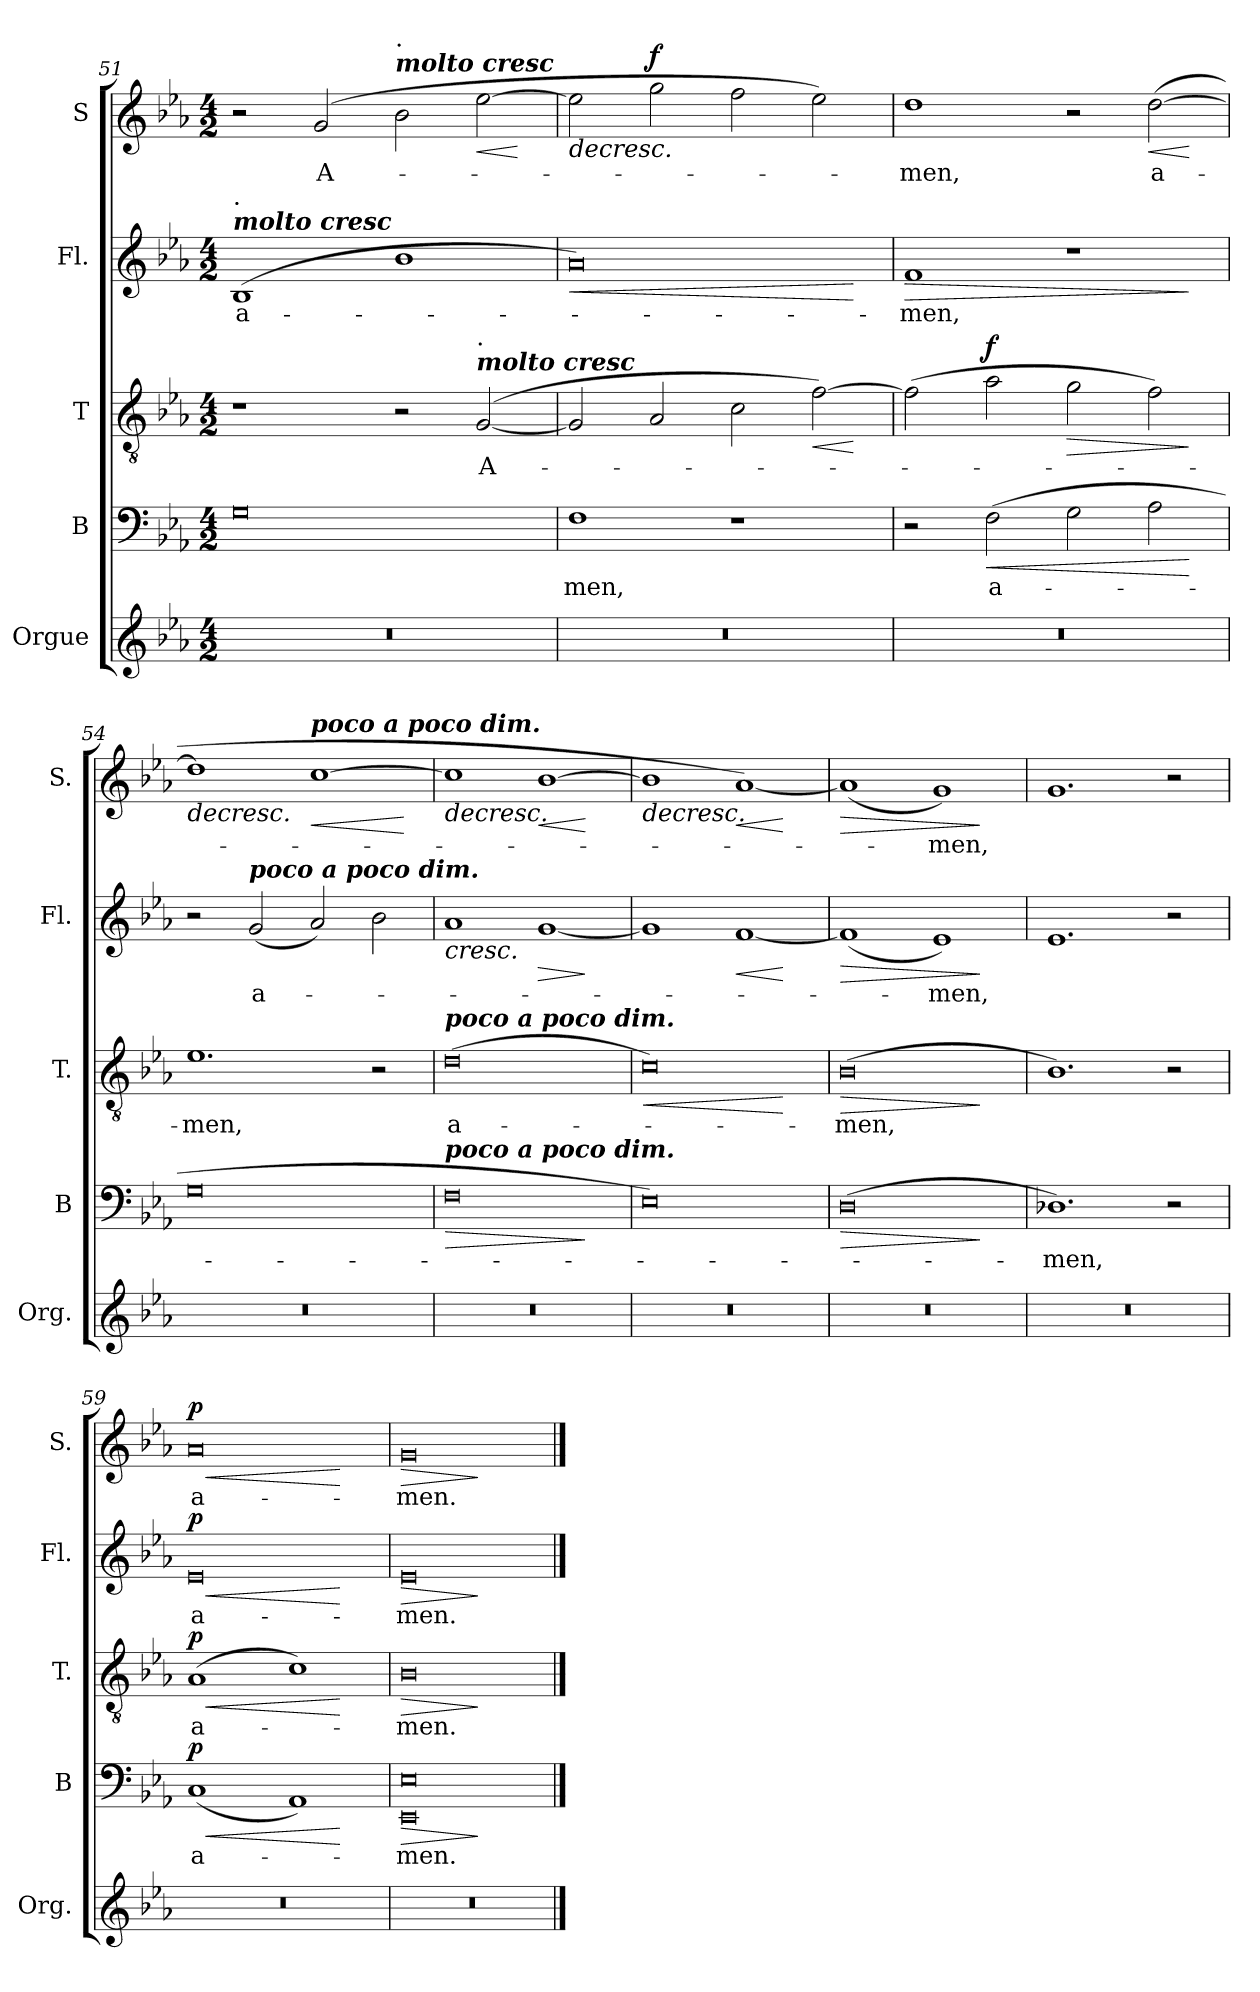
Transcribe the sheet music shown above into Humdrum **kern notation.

**kern	**kern	**text	**dynam	**kern	**text	**dynam	**kern	**text	**dynam	**kern	**text	**dynam
*part5	*part4	*part4	*part4	*part3	*part3	*part3	*part2	*part2	*part2	*part1	*part1	*part1
*staff5	*staff4	*staff4	*staff4	*staff3	*staff3	*staff3	*staff2	*staff2	*staff2	*staff1	*staff1	*staff1
*I"Orgue	*I"B	*	*	*I"T	*	*	*I"Fl.	*	*	*I"S	*	*
*I'Org.	*I'B	*	*	*I'T.	*	*	*I'Fl.	*	*	*I'S.	*	*
*clefG2	*clefF4	*	*	*clefGv2	*	*	*clefG2	*	*	*clefG2	*	*
*k[b-e-a-]	*k[b-e-a-]	*	*	*k[b-e-a-]	*	*	*k[b-e-a-]	*	*	*k[b-e-a-]	*	*
*M4/2	*M4/2	*	*	*M4/2	*	*	*M4/2	*	*	*M4/2	*	*
=51	=51	=51	=51	=51	=51	=51	=51	=51	=51	=51	=51	=51
!	!	!	!	!	!	!	!LO:TX:a:Bi:t=molto cresc	!	!	!	!	!
!	!	!	!	!	!	!	!LO:TX:a:t=.	!	!	!	!	!
!	!	!	!	!	!	!	!	!LO:LY:b	!	!	!	!
0r	0G	.	.	1r	.	.	(>1B-	a-	.	2r	.	.
!	!	!	!	!	!	!	!	!	!	!	!LO:LY:b	!
.	.	.	.	.	.	.	.	.	.	(>2g/	A-	.
!	!	!	!	!	!	!	!	!	!	!LO:TX:a:Bi:t=molto cresc	!	!
!	!	!	!	!	!	!	!	!	!	!LO:TX:a:t=.	!	!
.	.	.	.	2r	.	.	1b-	.	.	2b-\	.	.
!	!	!	!	!LO:TX:a:Bi:t=molto cresc	!	!	!	!	!	!	!	!
!	!	!	!	!LO:TX:a:t=.	!	!	!	!	!	!	!	!
!	!	!	!	!	!LO:LY:b	!	!	!	!	!	!	!LO:HP:b
.	.	.	.	(>[2G/	A-	.	.	.	.	[2ee-\	.	<
.	.	.	.	.	.	.	.	.	.	.	.	[
=52	=52	=52	=52	=52	=52	=52	=52	=52	=52	=52	=52	=52
!	!	!LO:LY:b	!	!	!	!	!	!	!LO:HP:b	!	!	!LO:HP:b
0r	1F	-men,	.	2G/]	.	.	0a-)	.	<	2ee-\]	.	>
!	!	!	!	!	!	!	!	!	!	!	!	!LO:DY:a
.	.	.	.	2A-/	.	.	.	.	.	2gg\	.	f
.	1r	.	.	2c\	.	.	.	.	.	2ff\	.	.
!	!	!	!	!	!	!LO:HP:b	!	!	!	!	!	!
.	.	.	.	[2f\)	.	<	.	.	.	2ee-\)	.	.
.	.	.	.	.	.	[	.	.	[	.	.	]
!!LO:PB:g=z
=53	=53	=53	=53	=53	=53	=53	=53	=53	=53	=53	=53	=53
!	!	!	!	!	!	!	!	!LO:LY:b	!LO:HP:b	!	!LO:LY:b	!
0r	2r	.	.	(>2f\]	.	.	1f	-men,	>	1dd	-men,	.
!	!	!LO:LY:b	!LO:HP:b	!	!	!LO:DY:a	!	!	!	!	!	!
.	(>2F\	a-	<	2a-\	.	f	.	.	.	.	.	.
!	!	!	!	!	!	!LO:HP:b	!	!	!	!	!	!
.	2G\	.	.	2g\	.	>	1r	.	.	2r	.	.
!	!	!	!	!	!	!	!	!	!	!	!LO:LY:b	!LO:HP:b
.	2A-\	.	.	2f\)	.	.	.	.	.	(>[2dd\	a-	<
.	.	.	[	.	.	]	.	.	]	.	.	[
=54	=54	=54	=54	=54	=54	=54	=54	=54	=54	=54	=54	=54
!	!	!	!	!	!LO:LY:b	!	!	!	!	!	!	!LO:HP:b
0r	0G	.	.	1.e-	-men,	.	2r	.	.	1dd]	.	>
!	!	!	!	!	!	!	!LO:TX:a:Bi:t=poco a poco dim.	!	!	!	!	!
!	!	!	!	!	!	!	!	!LO:LY:b	!	!	!	!
.	.	.	.	.	.	.	(>2g/	a-	.	.	.	.
!	!	!	!	!	!	!	!	!	!	!LO:TX:a:Bi:t=poco a poco dim.	!	!
!	!	!	!	!	!	!	!	!	!	!	!	!LO:HP:b
.	.	.	.	.	.	.	2a-/)	.	.	[1cc	.	<
.	.	.	.	2r	.	.	2b-\	.	.	.	.	.
.	.	.	.	.	.	.	.	.	.	.	.	] [
=55	=55	=55	=55	=55	=55	=55	=55	=55	=55	=55	=55	=55
!	!	!	!	!LO:TX:a:Bi:t=poco a poco dim.	!	!	!	!	!	!	!	!
!	!LO:TX:a:Bi:t=poco a poco dim.	!	!	!	!	!	!	!	!	!	!	!
!	!	!	!LO:HP:b	!	!LO:LY:b	!	!	!	!LO:HP:b	!	!	!LO:HP:b
0r	0F	.	>	(>0d	a-	.	1a-	.	<	1cc]	.	>
!	!	!	!	!	!	!	!	!	!LO:HP:b	!	!	!LO:HP:b
.	.	.	.	.	.	.	[1g	.	>	[1b-	.	<
.	.	.	]	.	.	.	.	.	[ ]	.	.	] [
=56	=56	=56	=56	=56	=56	=56	=56	=56	=56	=56	=56	=56
!	!	!	!	!	!	!LO:HP:b	!	!	!	!	!	!LO:HP:b
0r	0E-)	.	.	0c)	.	<	1g]	.	.	1b-]	.	>
!	!	!	!	!	!	!	!	!	!LO:HP:b	!	!	!LO:HP:b
.	.	.	.	.	.	.	[1f	.	<	[1a-)	.	<
.	.	.	.	.	.	[	.	.	[	.	.	] [
!!LO:LB:g=z
=57	=57	=57	=57	=57	=57	=57	=57	=57	=57	=57	=57	=57
!	!	!	!LO:HP:b	!	!LO:LY:b	!LO:HP:b	!	!	!LO:HP:b	!	!	!LO:HP:b
0r	(>0D	.	>	(>0B-	-men,	>	(>1f]	.	>	(>1a-]	.	>
!	!	!	!	!	!	!	!	!LO:LY:b	!	!	!LO:LY:b	!
.	.	.	.	.	.	.	1e-)	men,	.	1g)	men,	.
.	.	.	]	.	.	]	.	.	]	.	.	]
=58	=58	=58	=58	=58	=58	=58	=58	=58	=58	=58	=58	=58
!	!	!LO:LY:b	!	!	!	!	!	!	!	!	!	!
0r	1.D-X)	-men,	.	1.B-)	.	.	1.e-	.	.	1.g	.	.
.	2r	.	.	2r	.	.	2r	.	.	2r	.	.
=59	=59	=59	=59	=59	=59	=59	=59	=59	=59	=59	=59	=59
!	!	!LO:LY:b	!LO:HP:b	!	!LO:LY:b	!LO:HP:b	!	!LO:LY:b	!LO:HP:b	!	!LO:LY:b	!LO:HP:b
!	!	!	!LO:DY:n=1:a	!	!	!LO:DY:n=1:a	!	!	!LO:DY:n=1:a	!	!	!LO:DY:n=1:a
0r	(<1C	a-	< p	(>1A-	a-	< p	0e-	a-	< p	0a-	a-	< p
.	1AA-)	.	.	1c)	.	.	.	.	.	.	.	.
.	.	.	[	.	.	[	.	.	[	.	.	[
=60	=60	=60	=60	=60	=60	=60	=60	=60	=60	=60	=60	=60
!	!	!LO:LY:b	!LO:HP:b	!	!LO:LY:b	!LO:HP:b	!	!LO:LY:b	!LO:HP:b	!	!LO:LY:b	!LO:HP:b
0r	0EE- 0E-	-men.	>	0B-	-men.	>	0e-	-men.	>	0g	-men.	>
.	.	.	]	.	.	]	.	.	]	.	.	]
==	==	==	==	==	==	==	==	==	==	==	==	==
*-	*-	*-	*-	*-	*-	*-	*-	*-	*-	*-	*-	*-
